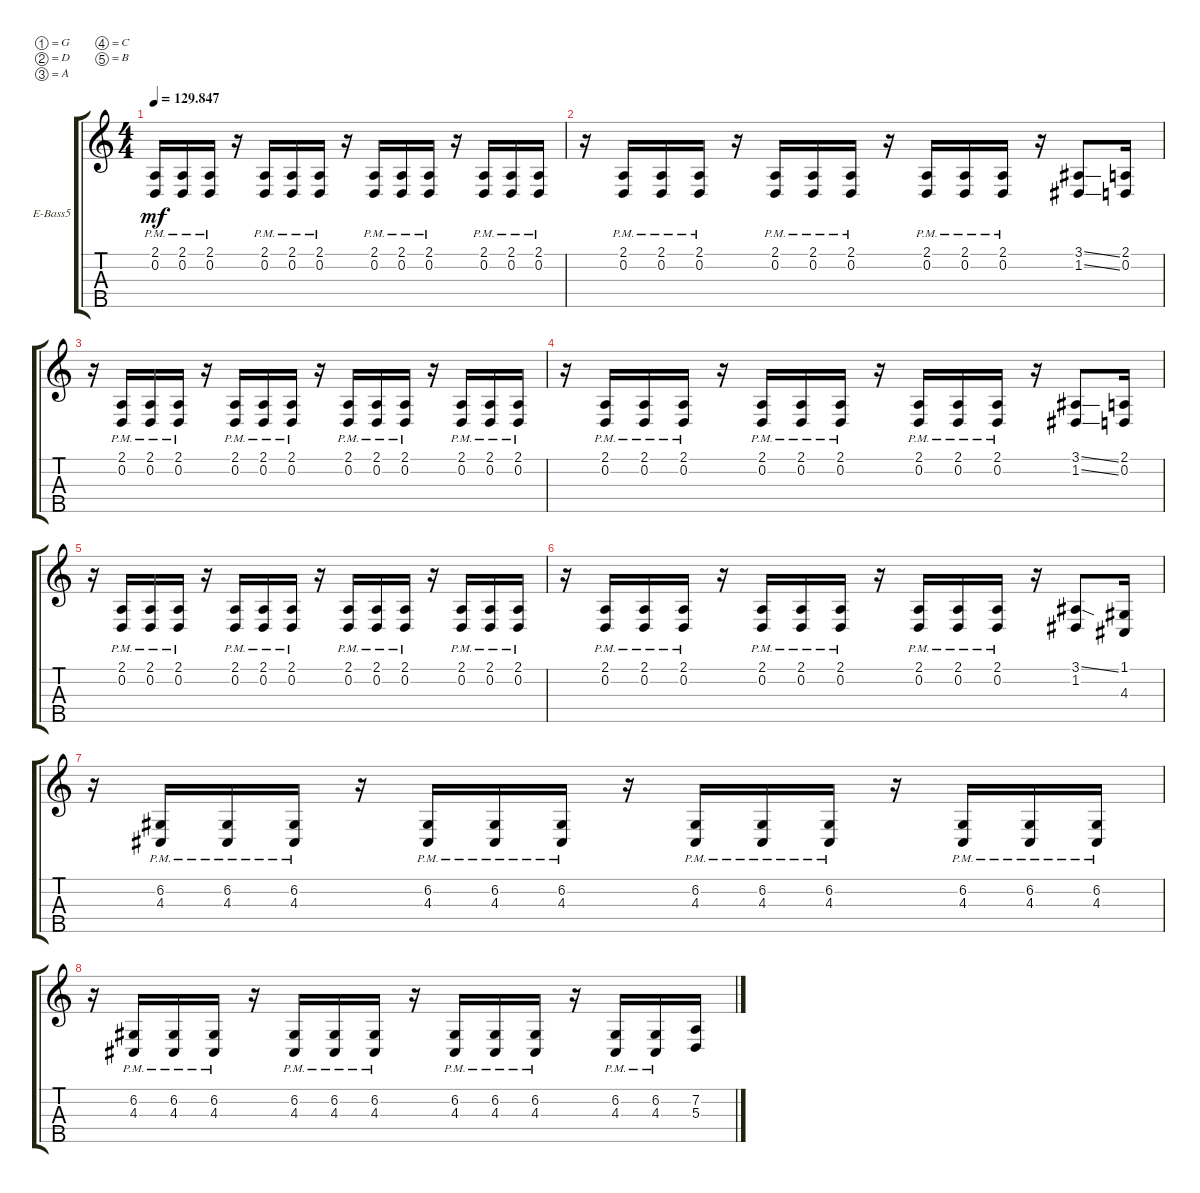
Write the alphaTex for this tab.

\defaultSystemsLayout 4
\bracketExtendMode groupsimilarinstruments
\firstSystemTrackNameOrientation horizontal
\otherSystemsTrackNameOrientation horizontal
\track ("Electric Bass" "E-Bass5") {instrument electricbassfinger}
\staff {score tabs}
\tuning (G2 D2 A1 C1 B0)
\ts (4 4)
\tempo
129.847
\accidentals auto
\clef g2
\ottava regular
\simile none
\ks c
(0.2{pm} 2.1{pm}).16{dy mf} (0.2{pm} 2.1{pm}).16 (2.1{pm} 0.2{pm}).16 r.16 (0.2{pm} 2.1{pm}).16 (0.2{pm} 2.1{pm}).16 (2.1{pm} 0.2{pm}).16 r.16 (0.2{pm} 2.1{pm}).16 (0.2{pm} 2.1{pm}).16 (2.1{pm} 0.2{pm}).16 r.16 (0.2{pm} 2.1{pm}).16 (0.2{pm} 2.1{pm}).16 (2.1{pm} 0.2{pm}).16 |
r.16 (0.2{pm} 2.1{pm}).16 (0.2{pm} 2.1{pm}).16 (2.1{pm} 0.2{pm}).16 r.16 (0.2{pm} 2.1{pm}).16 (0.2{pm} 2.1{pm}).16 (2.1{pm} 0.2{pm}).16 r.16 (0.2{pm} 2.1{pm}).16 (0.2{pm} 2.1{pm}).16 (2.1{pm} 0.2{pm}).16 r.16 (1.2{ss} 3.1{ss}).8 (2.1 0.2).16 |
r.16 (0.2{pm} 2.1{pm}).16 (0.2{pm} 2.1{pm}).16 (2.1{pm} 0.2{pm}).16 r.16 (0.2{pm} 2.1{pm}).16 (0.2{pm} 2.1{pm}).16 (2.1{pm} 0.2{pm}).16 r.16 (0.2{pm} 2.1{pm}).16 (0.2{pm} 2.1{pm}).16 (2.1{pm} 0.2{pm}).16 r.16 (0.2{pm} 2.1{pm}).16 (0.2{pm} 2.1{pm}).16 (2.1{pm} 0.2{pm}).16 |
r.16 (0.2{pm} 2.1{pm}).16 (0.2{pm} 2.1{pm}).16 (2.1{pm} 0.2{pm}).16 r.16 (0.2{pm} 2.1{pm}).16 (0.2{pm} 2.1{pm}).16 (2.1{pm} 0.2{pm}).16 r.16 (0.2{pm} 2.1{pm}).16 (0.2{pm} 2.1{pm}).16 (2.1{pm} 0.2{pm}).16 r.16 (1.2{ss} 3.1{ss}).8 (2.1 0.2).16 |
r.16 (0.2{pm} 2.1{pm}).16 (0.2{pm} 2.1{pm}).16 (2.1{pm} 0.2{pm}).16 r.16 (0.2{pm} 2.1{pm}).16 (0.2{pm} 2.1{pm}).16 (2.1{pm} 0.2{pm}).16 r.16 (0.2{pm} 2.1{pm}).16 (0.2{pm} 2.1{pm}).16 (2.1{pm} 0.2{pm}).16 r.16 (0.2{pm} 2.1{pm}).16 (0.2{pm} 2.1{pm}).16 (2.1{pm} 0.2{pm}).16 |
r.16 (0.2{pm} 2.1{pm}).16 (0.2{pm} 2.1{pm}).16 (2.1{pm} 0.2{pm}).16 r.16 (0.2{pm} 2.1{pm}).16 (0.2{pm} 2.1{pm}).16 (2.1{pm} 0.2{pm}).16 r.16 (0.2{pm} 2.1{pm}).16 (0.2{pm} 2.1{pm}).16 (2.1{pm} 0.2{pm}).16 r.16 (1.2 3.1{ss}).8 (1.1 4.3).16 |
r.16 (4.3{pm} 6.2{pm}).16 (4.3{pm} 6.2{pm}).16 (6.2{pm} 4.3{pm}).16 r.16 (4.3{pm} 6.2{pm}).16 (4.3{pm} 6.2{pm}).16 (6.2{pm} 4.3{pm}).16 r.16 (4.3{pm} 6.2{pm}).16 (4.3{pm} 6.2{pm}).16 (6.2{pm} 4.3{pm}).16 r.16 (4.3{pm} 6.2{pm}).16 (4.3{pm} 6.2{pm}).16 (6.2{pm} 4.3{pm}).16 |
r.16 (4.3{pm} 6.2{pm}).16 (4.3{pm} 6.2{pm}).16 (6.2{pm} 4.3{pm}).16 r.16 (4.3{pm} 6.2{pm}).16 (4.3{pm} 6.2{pm}).16 (6.2{pm} 4.3{pm}).16 r.16 (4.3{pm} 6.2{pm}).16 (4.3{pm} 6.2{pm}).16 (6.2{pm} 4.3{pm}).16 r.16 (4.3{pm} 6.2{pm}).16 (4.3{pm} 6.2{pm}).16 (7.2 5.3).16
